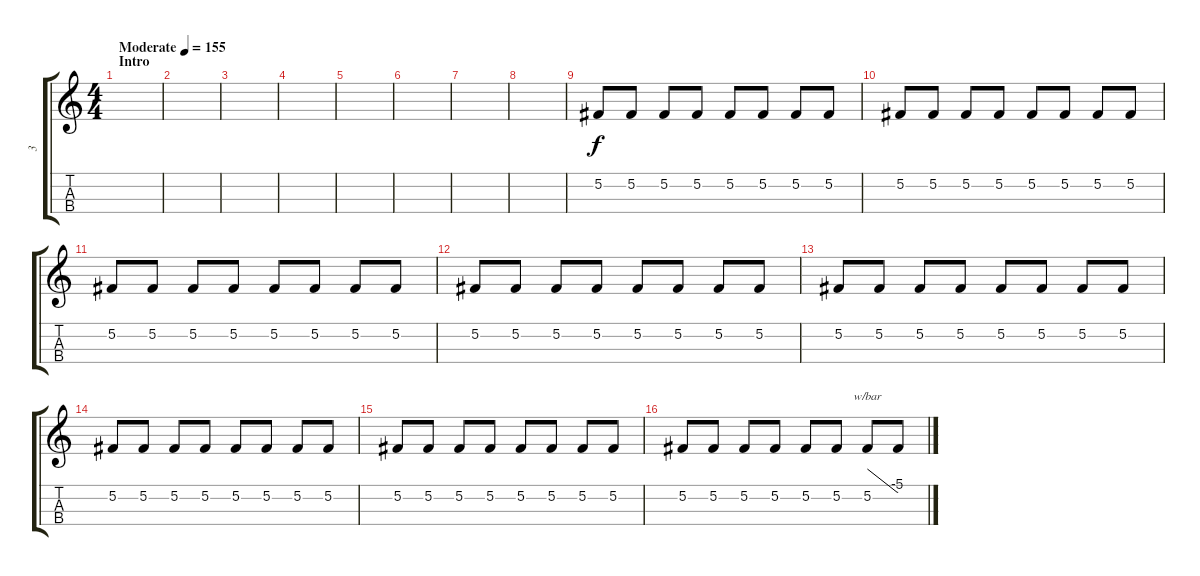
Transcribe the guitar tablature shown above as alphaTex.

\track ("3" "3") {instrument electricbassfinger}
\staff {score tabs}
\tuning (Gb3 Db3 Ab2 Db2) {hide}
\ts (4 4)
\section ("" "Intro")
\tempo (155 "Moderate")
\clef g2
\ks c
|
|
|
|
|
|
|
|
5.2.8 5.2.8 5.2.8 5.2.8 5.2.8 5.2.8 5.2.8 5.2.8 |
5.2.8 5.2.8 5.2.8 5.2.8 5.2.8 5.2.8 5.2.8 5.2.8 |
5.2.8 5.2.8 5.2.8 5.2.8 5.2.8 5.2.8 5.2.8 5.2.8 |
5.2.8 5.2.8 5.2.8 5.2.8 5.2.8 5.2.8 5.2.8 5.2.8 |
5.2.8 5.2.8 5.2.8 5.2.8 5.2.8 5.2.8 5.2.8 5.2.8 |
5.2.8 5.2.8 5.2.8 5.2.8 5.2.8 5.2.8 5.2.8 5.2.8 |
5.2.8 5.2.8 5.2.8 5.2.8 5.2.8 5.2.8 5.2.8 5.2.8 |
5.2.8 5.2.8 5.2.8 5.2.8 5.2.8 5.2.8 5.2.8{tbe (custom default 0 0 58 -20 60 -20)} 5.2{t}.8
